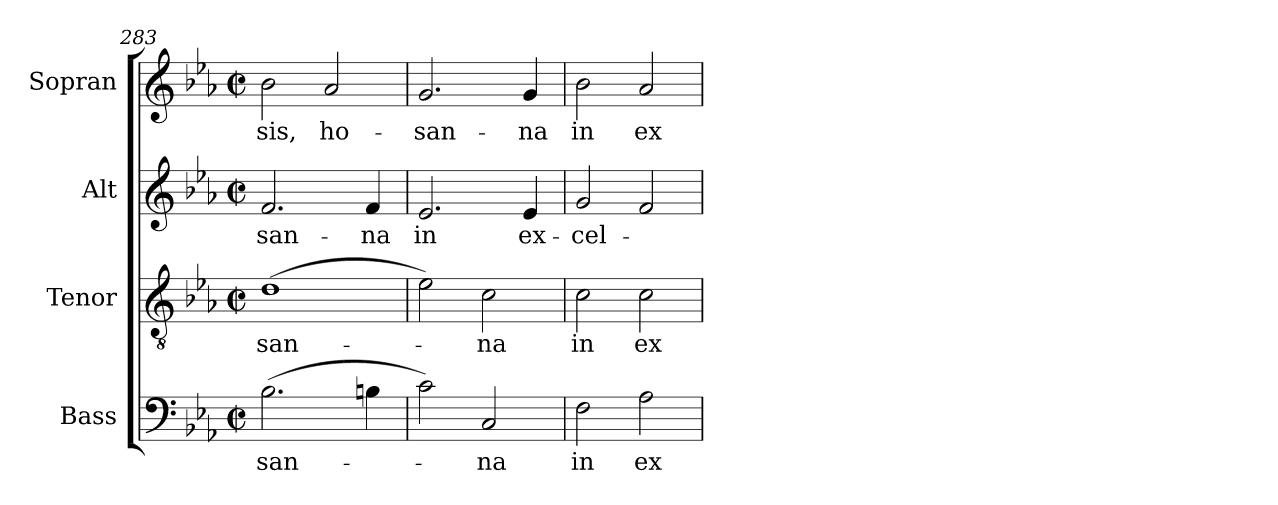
**kern	**text	**kern	**text	**kern	**text	**kern	**text
*part4	*part4	*part3	*part3	*part2	*part2	*part1	*part1
*staff4	*staff4	*staff3	*staff3	*staff2	*staff2	*staff1	*staff1
*I"Bass	*	*I"Tenor	*	*I"Alt	*	*I"Sopran	*
*I'B.	*	*I'T.	*	*I'A.	*	*I'S.	*
*clefF4	*	*clefGv2	*	*clefG2	*	*clefG2	*
*k[b-e-a-]	*	*k[b-e-a-]	*	*k[b-e-a-]	*	*k[b-e-a-]	*
*E-:	*	*E-:	*	*E-:	*	*E-:	*
*M2/2	*	*M2/2	*	*M2/2	*	*M2/2	*
*met(c|)	*	*met(c|)	*	*met(c|)	*	*met(c|)	*
=283	=283	=283	=283	=283	=283	=283	=283
!	!LO:LY:b	!	!LO:LY:b	!	!LO:LY:b	!	!LO:LY:b
(>2.B-\	-san-	(>1d	-san-	2.f/	-san-	2b-\	-sis,
!	!	!	!	!	!	!	!LO:LY:b
.	.	.	.	.	.	2a-/	ho-
!	!	!	!	!	!LO:LY:b	!	!
4Bn\	.	.	.	4f/	-na	.	.
=284	=284	=284	=284	=284	=284	=284	=284
!	!	!	!	!	!LO:LY:b	!	!LO:LY:b
2c\)	.	2e-\)	.	2.e-/	in	2.g/	-san-
!	!LO:LY:b	!	!LO:LY:b	!	!	!	!
2C/	-na	2c\	-na	.	.	.	.
!	!	!	!	!	!LO:LY:b	!	!LO:LY:b
.	.	.	.	4e-/	ex-	4g/	-na
=285	=285	=285	=285	=285	=285	=285	=285
!	!LO:LY:b	!	!LO:LY:b	!	!LO:LY:b	!	!LO:LY:b
2F\	in	2c\	in	2g/	-cel-	2b-\	in
!	!LO:LY:b	!	!LO:LY:b	!	!	!	!LO:LY:b
2A-\	ex-	2c\	ex-	2f/	.	2a-/	ex-
=	=	=	=	=	=	=	=
*-	*-	*-	*-	*-	*-	*-	*-
